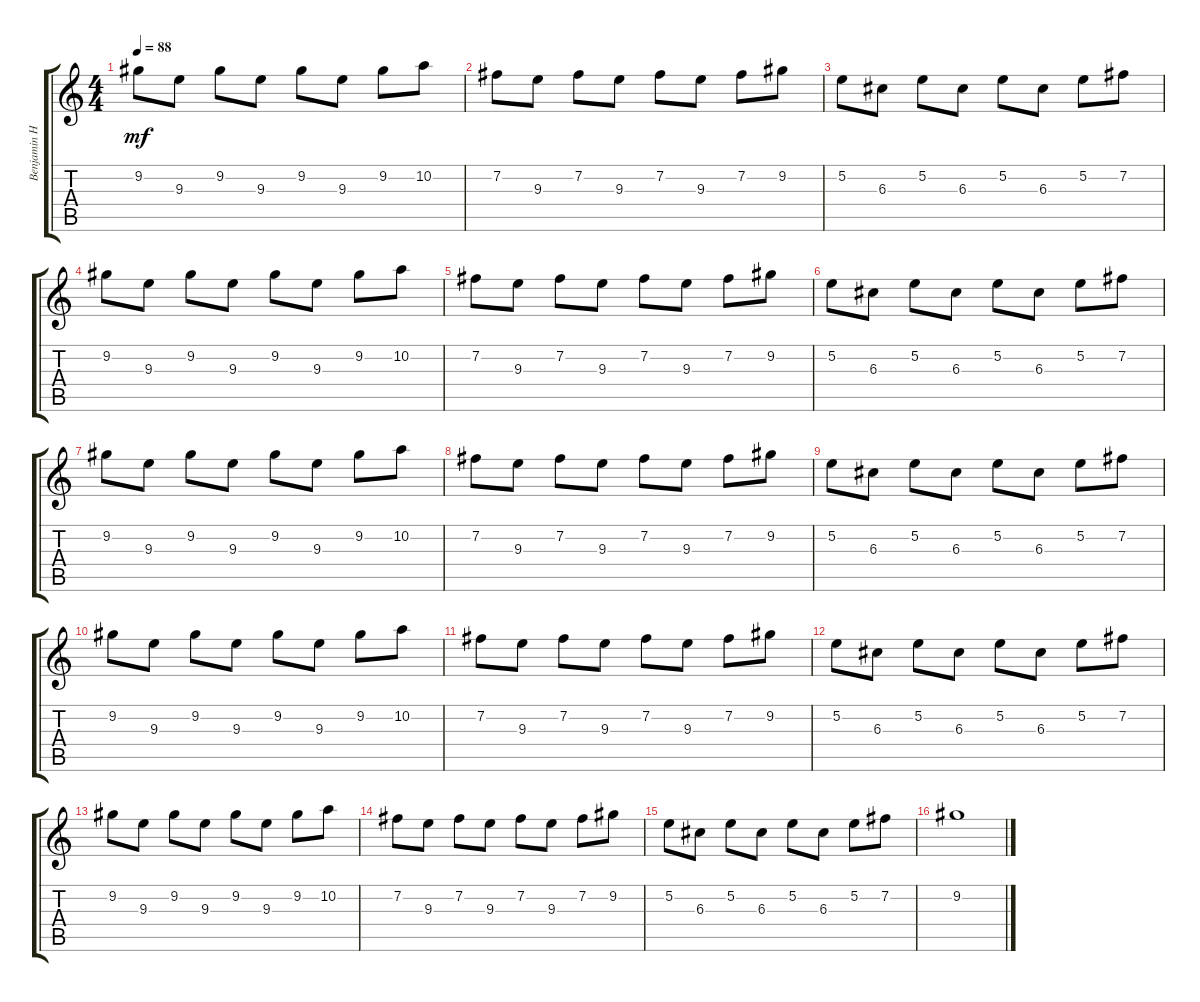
\track ("Benjamin Harper (Guitar 1)" "Benjamin H") {instrument distortionguitar}
\staff {score tabs}
\tuning (E4 B3 G3 D3 A2 E2) {hide}
\ts (4 4)
\tempo 88
\clef g2
\ks c
9.2.8{dy mf} 9.3.8 9.2.8 9.3.8 9.2.8 9.3.8 9.2.8 10.2.8 |
7.2.8 9.3.8 7.2.8 9.3.8 7.2.8 9.3.8 7.2.8 9.2.8 |
5.2.8 6.3.8 5.2.8 6.3.8 5.2.8 6.3.8 5.2.8 7.2.8 |
9.2.8 9.3.8 9.2.8 9.3.8 9.2.8 9.3.8 9.2.8 10.2.8 |
7.2.8 9.3.8 7.2.8 9.3.8 7.2.8 9.3.8 7.2.8 9.2.8 |
5.2.8 6.3.8 5.2.8 6.3.8 5.2.8 6.3.8 5.2.8 7.2.8 |
9.2.8 9.3.8 9.2.8 9.3.8 9.2.8 9.3.8 9.2.8 10.2.8 |
7.2.8 9.3.8 7.2.8 9.3.8 7.2.8 9.3.8 7.2.8 9.2.8 |
5.2.8 6.3.8 5.2.8 6.3.8 5.2.8 6.3.8 5.2.8 7.2.8 |
9.2.8 9.3.8 9.2.8 9.3.8 9.2.8 9.3.8 9.2.8 10.2.8 |
7.2.8 9.3.8 7.2.8 9.3.8 7.2.8 9.3.8 7.2.8 9.2.8 |
5.2.8 6.3.8 5.2.8 6.3.8 5.2.8 6.3.8 5.2.8 7.2.8 |
9.2.8 9.3.8 9.2.8 9.3.8 9.2.8 9.3.8 9.2.8 10.2.8 |
7.2.8 9.3.8 7.2.8 9.3.8 7.2.8 9.3.8 7.2.8 9.2.8 |
5.2.8 6.3.8 5.2.8 6.3.8 5.2.8 6.3.8 5.2.8 7.2.8 |
9.2.1
